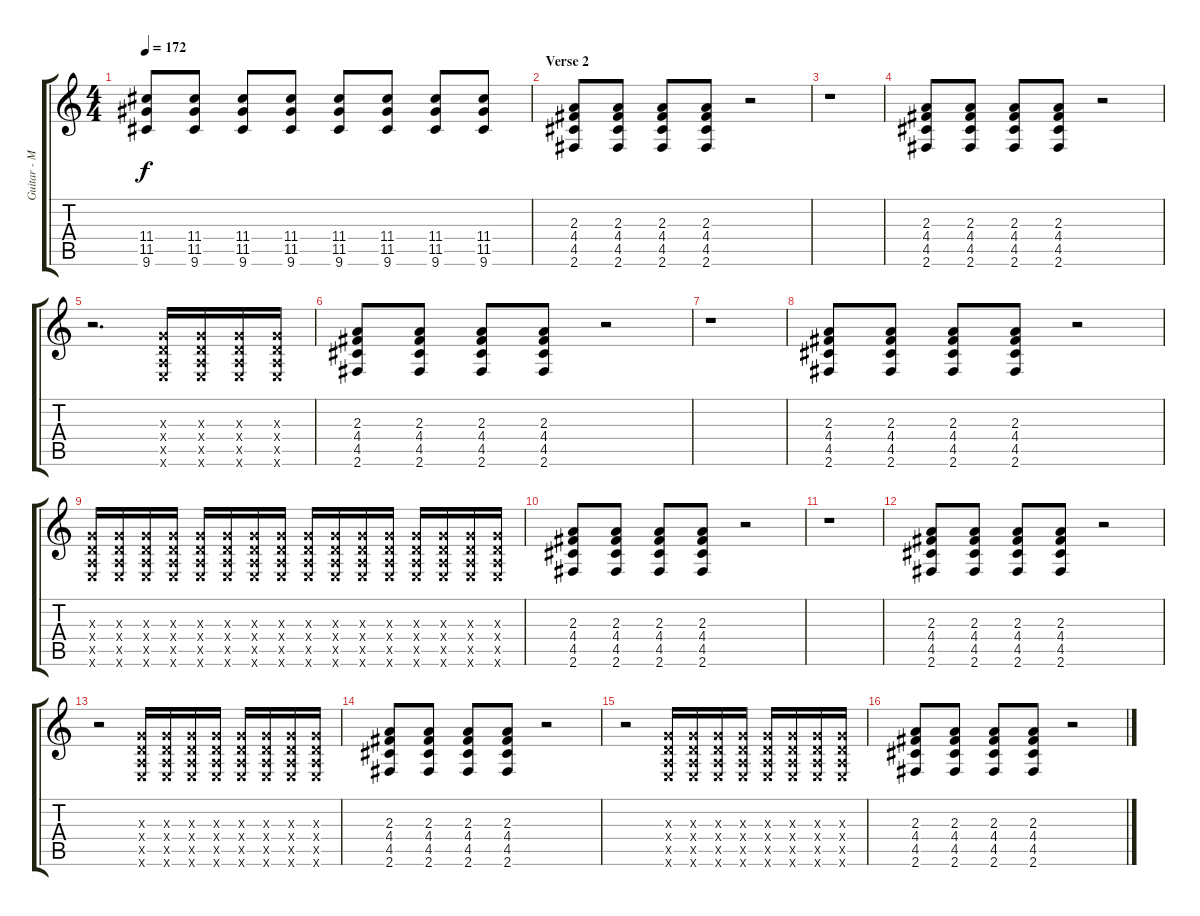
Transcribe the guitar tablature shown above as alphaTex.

\track ("Guitar - Mark Engles" "Guitar - M") {instrument distortionguitar}
\staff {score tabs}
\tuning (E4 B3 G3 D3 A2 E2) {hide}
\ts (4 4)
\tempo 172
\clef g2
\ks c
(11.4 11.5 9.6).8{dy f} (11.4 11.5 9.6).8 (11.4 11.5 9.6).8 (11.4 11.5 9.6).8 (11.4 11.5 9.6).8 (11.4 11.5 9.6).8 (11.4 11.5 9.6).8 (11.4 11.5 9.6).8 |
\section ("" "Verse 2")
(2.3 4.4 4.5 2.6).8 (2.3 4.4 4.5 2.6).8 (2.3 4.4 4.5 2.6).8 (2.3 4.4 4.5 2.6).8 r.2 |
r.1 |
(2.3 4.4 4.5 2.6).8 (2.3 4.4 4.5 2.6).8 (2.3 4.4 4.5 2.6).8 (2.3 4.4 4.5 2.6).8 r.2 |
r.2{d} (0.3{x} 0.4{x} 0.5{x} 0.6{x}).16 (0.3{x} 0.4{x} 0.5{x} 0.6{x}).16 (0.3{x} 0.4{x} 0.5{x} 0.6{x}).16 (0.3{x} 0.4{x} 0.5{x} 0.6{x}).16 |
(2.3 4.4 4.5 2.6).8 (2.3 4.4 4.5 2.6).8 (2.3 4.4 4.5 2.6).8 (2.3 4.4 4.5 2.6).8 r.2 |
r.1 |
(2.3 4.4 4.5 2.6).8 (2.3 4.4 4.5 2.6).8 (2.3 4.4 4.5 2.6).8 (2.3 4.4 4.5 2.6).8 r.2 |
(0.3{x} 0.4{x} 0.5{x} 0.6{x}).16 (0.3{x} 0.4{x} 0.5{x} 0.6{x}).16 (0.3{x} 0.4{x} 0.5{x} 0.6{x}).16 (0.3{x} 0.4{x} 0.5{x} 0.6{x}).16 (0.3{x} 0.4{x} 0.5{x} 0.6{x}).16 (0.3{x} 0.4{x} 0.5{x} 0.6{x}).16 (0.3{x} 0.4{x} 0.5{x} 0.6{x}).16 (0.3{x} 0.4{x} 0.5{x} 0.6{x}).16 (0.3{x} 0.4{x} 0.5{x} 0.6{x}).16 (0.3{x} 0.4{x} 0.5{x} 0.6{x}).16 (0.3{x} 0.4{x} 0.5{x} 0.6{x}).16 (0.3{x} 0.4{x} 0.5{x} 0.6{x}).16 (0.3{x} 0.4{x} 0.5{x} 0.6{x}).16 (0.3{x} 0.4{x} 0.5{x} 0.6{x}).16 (0.3{x} 0.4{x} 0.5{x} 0.6{x}).16 (0.3{x} 0.4{x} 0.5{x} 0.6{x}).16 |
(2.3 4.4 4.5 2.6).8 (2.3 4.4 4.5 2.6).8 (2.3 4.4 4.5 2.6).8 (2.3 4.4 4.5 2.6).8 r.2 |
r.1 |
(2.3 4.4 4.5 2.6).8 (2.3 4.4 4.5 2.6).8 (2.3 4.4 4.5 2.6).8 (2.3 4.4 4.5 2.6).8 r.2 |
r.2 (0.3{x} 0.4{x} 0.5{x} 0.6{x}).16 (0.3{x} 0.4{x} 0.5{x} 0.6{x}).16 (0.3{x} 0.4{x} 0.5{x} 0.6{x}).16 (0.3{x} 0.4{x} 0.5{x} 0.6{x}).16 (0.3{x} 0.4{x} 0.5{x} 0.6{x}).16 (0.3{x} 0.4{x} 0.5{x} 0.6{x}).16 (0.3{x} 0.4{x} 0.5{x} 0.6{x}).16 (0.3{x} 0.4{x} 0.5{x} 0.6{x}).16 |
(2.3 4.4 4.5 2.6).8 (2.3 4.4 4.5 2.6).8 (2.3 4.4 4.5 2.6).8 (2.3 4.4 4.5 2.6).8 r.2 |
r.2 (0.3{x} 0.4{x} 0.5{x} 0.6{x}).16 (0.3{x} 0.4{x} 0.5{x} 0.6{x}).16 (0.3{x} 0.4{x} 0.5{x} 0.6{x}).16 (0.3{x} 0.4{x} 0.5{x} 0.6{x}).16 (0.3{x} 0.4{x} 0.5{x} 0.6{x}).16 (0.3{x} 0.4{x} 0.5{x} 0.6{x}).16 (0.3{x} 0.4{x} 0.5{x} 0.6{x}).16 (0.3{x} 0.4{x} 0.5{x} 0.6{x}).16 |
(2.3 4.4 4.5 2.6).8 (2.3 4.4 4.5 2.6).8 (2.3 4.4 4.5 2.6).8 (2.3 4.4 4.5 2.6).8 r.2
